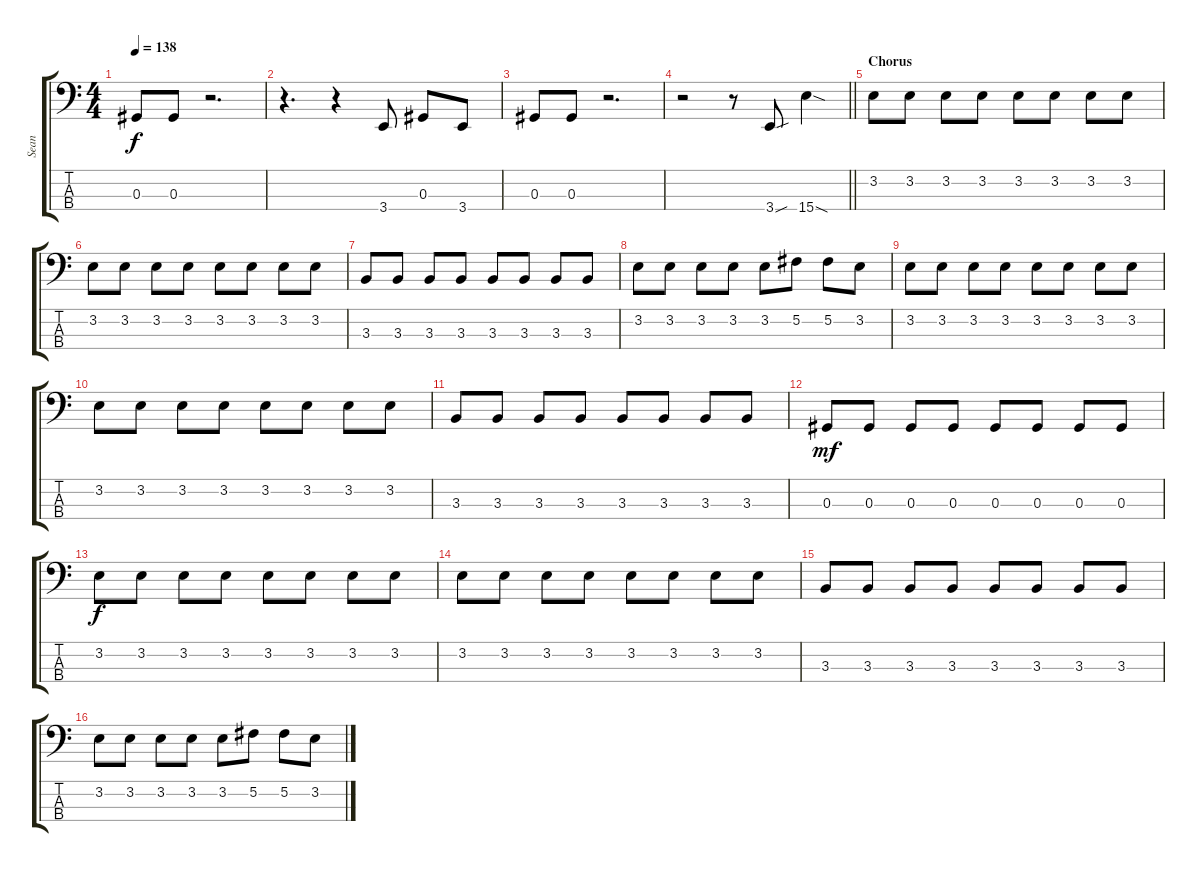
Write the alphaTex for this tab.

\track ("Sean" "Sean") {instrument electricbasspick}
\staff {score tabs}
\tuning (Gb2 Db2 Ab1 Db1) {hide}
\ts (4 4)
\tempo 138
\clef f4
\ks c
0.3.8{dy f} 0.3.8 r.2{d} |
r.4{d} r.4 3.4.8 0.3.8 3.4.8 |
0.3.8 0.3.8 r.2{d} |
\barLineRight lightlight
r.2 r.8 3.4{sou}.8{volume 10} 15.4{sod}.4 |
\section ("" "Chorus")
3.2.8{volume 8} 3.2.8 3.2.8 3.2.8 3.2.8 3.2.8 3.2.8 3.2.8 |
3.2.8 3.2.8 3.2.8 3.2.8 3.2.8 3.2.8 3.2.8 3.2.8 |
3.3.8 3.3.8 3.3.8 3.3.8 3.3.8 3.3.8 3.3.8 3.3.8 |
3.2.8 3.2.8 3.2.8 3.2.8 3.2.8 5.2.8 5.2.8 3.2.8 |
3.2.8 3.2.8 3.2.8 3.2.8 3.2.8 3.2.8 3.2.8 3.2.8 |
3.2.8 3.2.8 3.2.8 3.2.8 3.2.8 3.2.8 3.2.8 3.2.8 |
3.3.8 3.3.8 3.3.8 3.3.8 3.3.8 3.3.8 3.3.8 3.3.8 |
0.3.8{dy mf} 0.3.8 0.3.8 0.3.8 0.3.8 0.3.8 0.3.8 0.3.8 |
3.2.8{dy f} 3.2.8 3.2.8 3.2.8 3.2.8 3.2.8 3.2.8 3.2.8 |
3.2.8 3.2.8 3.2.8 3.2.8 3.2.8 3.2.8 3.2.8 3.2.8 |
3.3.8 3.3.8 3.3.8 3.3.8 3.3.8 3.3.8 3.3.8 3.3.8 |
3.2.8 3.2.8 3.2.8 3.2.8 3.2.8 5.2.8 5.2.8 3.2.8
